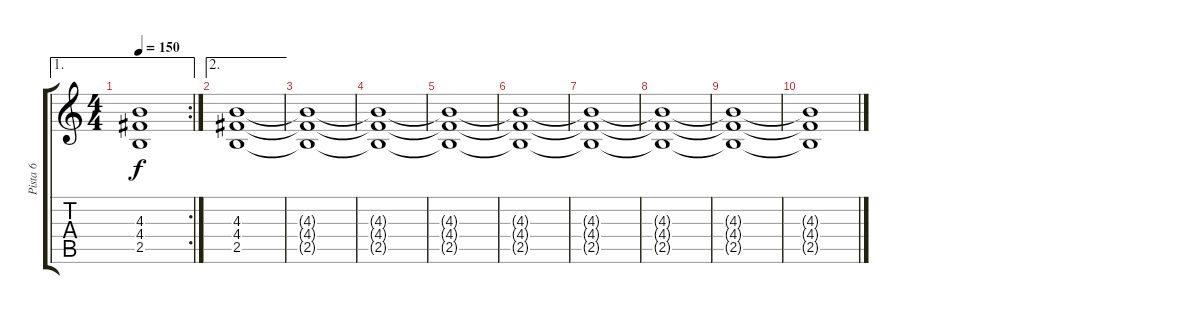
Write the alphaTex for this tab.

\track ("Pista 6" "Pista 6") {instrument overdrivenguitar}
\staff {score tabs}
\tuning (E4 B3 G3 D3 A2 E2) {hide}
\ae 1
\rc 2
\ts (4 4)
\tempo 150
\clef g2
\ks c
(4.3 4.4 2.5).1{dy f} |
\ae 2
(4.3 4.4 2.5).1 |
(4.3{t} 4.4{t} 2.5{t}).1 |
(4.3{t} 4.4{t} 2.5{t}).1 |
(4.3{t} 4.4{t} 2.5{t}).1 |
(4.3{t} 4.4{t} 2.5{t}).1 |
(4.3{t} 4.4{t} 2.5{t}).1 |
(4.3{t} 4.4{t} 2.5{t}).1 |
(4.3{t} 4.4{t} 2.5{t}).1 |
(4.3{t} 4.4{t} 2.5{t}).1
